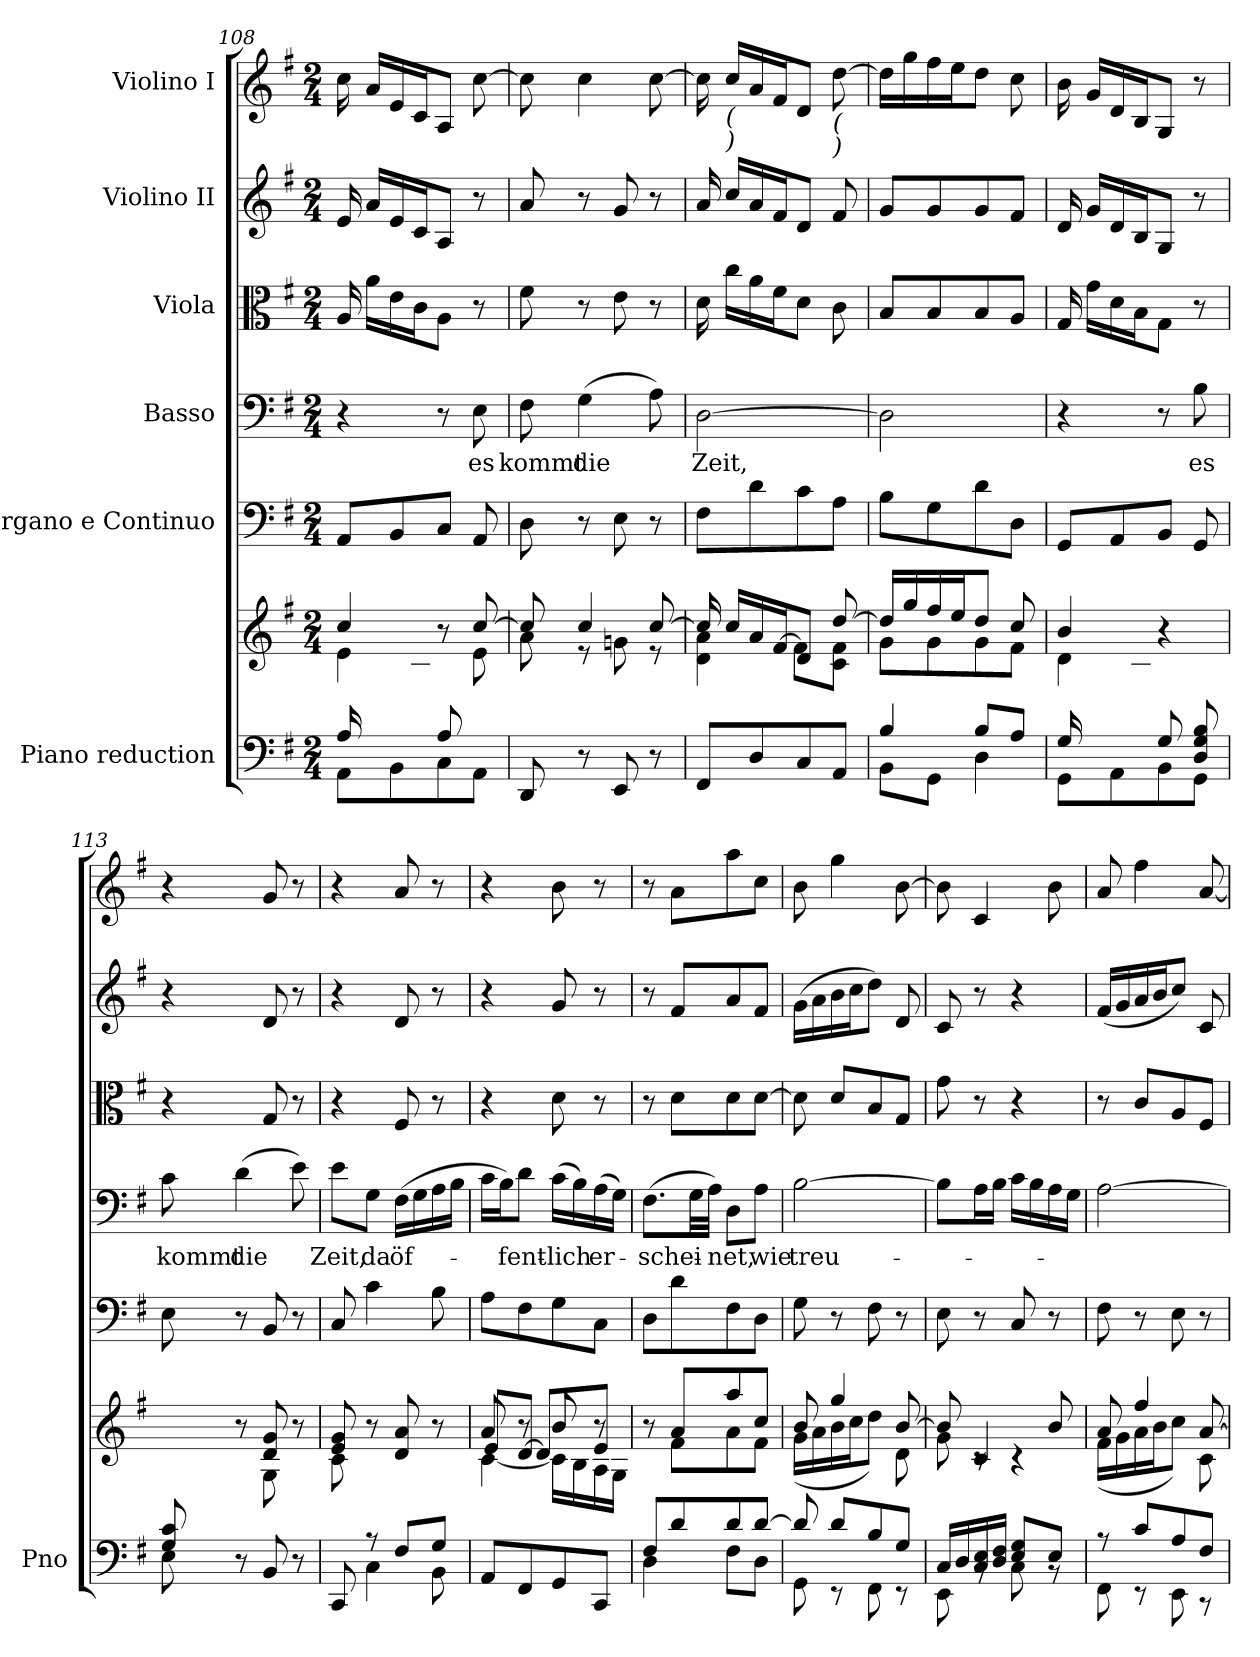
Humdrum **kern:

**kern	**kern	**kern	**kern	**text	**kern	**kern	**kern
*part6	*part6	*part5	*part4	*part4	*part3	*part2	*part1
*staff7	*staff6	*staff5	*staff4	*staff4	*staff3	*staff2	*staff1
*I"Piano reduction	*	*I"Organo e Continuo	*I"Basso	*	*I"Viola	*I"Violino II	*I"Violino I
*I'Pno	*	*	*	*	*	*	*
!!LO:PB:g=z
*clefF4	*clefG2	*clefF4	*clefF4	*	*clefC3	*clefG2	*clefG2
*k[f#]	*k[f#]	*k[f#]	*k[f#]	*	*k[f#]	*k[f#]	*k[f#]
*M2/4	*M2/4	*M2/4	*M2/4	*	*M2/4	*M2/4	*M2/4
=108	=108	=108	=108	=108	=108	=108	=108
*^	*^	*	*	*	*	*	*
*	*	*	*^	*	*	*	*	*	*
16A/LL	8AA\L	4cc/	4e\	16ryy	8AA/L	4r	.	16A/	16e/	16cc\
8.ryy	.	.	.	16a\	.	.	.	16a\LL	16a/LL	16a/LL
.	8BB\	.	.	16e\	8BB/	.	.	16e\	16e/	16e/
.	.	.	.	16c\J	.	.	.	16c\J	16c/J	16c/J
8A/J	8C\	8r	8ryy	4ryy	8C/J	8r	.	8A\J	8A/J	8A/J
!	!	!	!	!	!	!	!LO:LY:b	!	!	!
8ryy	8AA\J	[8cc/	8e\	.	8AA/	8E\	es	8r	8r	[8cc\
*	*	*	*v	*v	*	*	*	*	*	*
=109	=109	=109	=109	=109	=109	=109	=109	=109	=109
!	!	!	!	!	!	!LO:LY:b	!	!	!
*v	*v	*	*	*	*	*	*	*	*
8DD/	8cc/]	8a\	8D\	8F#\	kommt	8f#\	8a/	8cc\]
!	!	!	!	!	!LO:LY:b	!	!	!
8r	4cc/	8r	8r	(>4G\	die	8r	8r	4cc\
8EE/	.	8gn\	8E\	.	.	8e\	8g/	.
8r	[8cc/	8r	8r	8A\)	.	8r	8r	[8cc\
=110	=110	=110	=110	=110	=110	=110	=110	=110
!	!	!	!	!	!LO:LY:b	!	!	!
8FF#/L	16cc/]	4d\ 4a\	8F#\L	[2D\	Zeit,	16d\	16a/	16cc\]
!	!	!	!	!	!	!	!	!LO:TX:b:i:t=(
!	!	!	!	!	!	!	!	!LO:TX:b:i:t=)
.	16cc/LL	.	.	.	.	16cc\LL	16cc/LL	16cc/LL
8D/	16a/	.	8d\	.	.	16a\	16a/	16a/
.	[16f#/J	.	.	.	.	16f#\J	16f#/J	16f#/J
8C/	8d/J	8f#\L]	8c\	.	.	8d\J	8d/J	8d/J
!	!	!	!	!	!	!	!	!LO:TX:b:i:t=(
!	!	!	!	!	!	!	!	!LO:TX:b:i:t=)
8AA/J	[8dd/	8c\ 8f#\J	8A\J	.	.	8c\	8f#/	[8dd\
=111	=111	=111	=111	=111	=111	=111	=111	=111
*^	*	*	*	*	*	*	*	*
4B/	8BB\L	16dd/LL]	8g\L	8B\L	2D\]	.	8B/L	8g/L	16dd\LL]
.	.	16gg/	.	.	.	.	.	.	16gg\
.	8GG\J	16ff#/	8g\	8G\	.	.	8B/	8g/	16ff#\
.	.	16ee/J	.	.	.	.	.	.	16ee\J
8B/L	4D\	8dd/J	8g\	8d\	.	.	8B/	8g/	8dd\J
8A/J	.	8cc/	8f#\J	8D\J	.	.	8A/J	8f#/J	8cc\
=112	=112	=112	=112	=112	=112	=112	=112	=112	=112
*	*	*	*^	*	*	*	*	*	*
16G/LL	8GG\L	4b/	4d\	16ryy	8GG/L	4r	.	16G/	16d/	16b\
8.ryy	.	.	.	16g\	.	.	.	16g\LL	16g/LL	16g/LL
.	8AA\	.	.	16d\	8AA/	.	.	16d\	16d/	16d/
.	.	.	.	16B\J	.	.	.	16B\J	16B/J	16B/J
8G/J	8BB\	4r	4ryy	4ryy	8BB/J	8r	.	8G\J	8G/J	8G/J
!	!	!	!	!	!	!	!LO:LY:b	!	!	!
8D/ 8G/ 8B/	8GG\J	.	.	.	8GG/	8B\	es	8r	8r	8r
*	*	*	*v	*v	*	*	*	*	*	*
=113	=113	=113	=113	=113	=113	=113	=113	=113	=113
!	!	!	!	!	!	!LO:LY:b	!	!	!
8G/ 8c/	8E\	8rcyy	8ryy	8E\	8c\	kommt	4r	4r	4r
!	!	!	!	!	!	!LO:LY:b	!	!	!
4.ryy	8r	8r	8rgyy	8r	(>4d\	die	.	.	.
.	8BB/	8d/ 8g/	8G\	8BB/	.	.	8G/	8d/	8g/
.	8r	8r	8ryy	8r	8e\)	.	8r	8r	8r
=114	=114	=114	=114	=114	=114	=114	=114	=114	=114
!	!	!	!	!	!	!LO:LY:b	!	!	!
8ryy	8CC/	8e/ 8g/	8c\	8C/	8e\L	Zeit,	4r	4r	4r
!	!	!	!	!	!	!LO:LY:b	!	!	!
8r	4C\	8r	4.ryy	4c\	8G\J	da	.	.	.
!	!	!	!	!	!	!LO:LY:b	!	!	!
8F#/L	.	8d/ 8a/	.	.	(>16F#\LL	öf-	8F#/	8d/	8a/
.	.	.	.	.	16G\	.	.	.	.
8G/J	8BB\	8r	.	8B\	16A\	.	8r	8r	8r
.	.	.	.	.	16B\JJ	.	.	.	.
*v	*v	*	*	*	*	*	*	*	*
=115	=115	=115	=115	=115	=115	=115	=115	=115
*	*	*^	*	*	*	*	*	*
8AA/L	8a/	[4c\	8e/L	8A\L	16c\LL	.	4r	4r	4r
.	.	.	.	.	16B\J)	.	.	.	.
!	!	!	!	!	!	!LO:LY:b	!	!	!
8FF#/	8r	.	[8d/J	8F#\	8d\J	-fent-	.	.	.
!	!	!	!	!	!	!LO:LY:b	!	!	!
8GG/	8b/	16c\LL]	8d/L]	8G\	(>16c\LL	-lich	8d\	8g/	8b\
.	.	16B\	.	.	16B\)	.	.	.	.
!	!	!	!	!	!	!LO:LY:b	!	!	!
8CC/J	8r	16A\	8e/J	8C\J	(>16A\	er-	8r	8r	8r
.	.	16G\JJ	.	.	16G\JJ)	.	.	.	.
*	*	*v	*v	*	*	*	*	*	*
!!LO:LB:g=z
=116	=116	=116	=116	=116	=116	=116	=116	=116
*^	*	*	*	*	*	*	*	*
!	!	!	!	!	!	!LO:LY:b	!	!	!
8F#/L	4D\	8r	8ryy	8D\L	(>8.F#\L	-schei-	8r	8r	8r
8d/	.	8a/L	8f#\L	8d\	.	.	8d\L	8f#/L	8a\L
.	.	.	.	.	32G\LL	.	.	.	.
.	.	.	.	.	32A\JJJ)	.	.	.	.
!	!	!	!	!	!	!LO:LY:b	!	!	!
8d/	8F#\L	8aa/	8a\	8F#\	8D\L	-net,	8d\	8a/	8aa\
!	!	!	!	!	!	!LO:LY:b	!	!	!
[8d/J	8D\J	8cc/J	8f#\J	8D\J	8A\J	wie	[8d\J	8f#/J	8cc\J
=117	=117	=117	=117	=117	=117	=117	=117	=117	=117
!	!	!	!	!	!	!LO:LY:b	!	!	!
8d/]	8GG\	8b/	(<16g\LL	8G\	[2B\	treu-	8d\]	(>16g\LL	8b\
.	.	.	16a\	.	.	.	.	16a\	.
8d/L	8r	4gg/	16b\	8r	.	.	8d/L	16b\	4gg\
.	.	.	16cc\J	.	.	.	.	16cc\J	.
8B/	8FF#\	.	8dd\J)	8F#\	.	.	8B/	8dd\J)	.
8G/J	8r	[8b/	8d\	8r	.	.	8G/J	8d/	[8b\
=118	=118	=118	=118	=118	=118	=118	=118	=118	=118
16C/LL	8EE\	8b/]	8g\	8E\	8B\L]	.	8g\	8c/	8b\]
16D/	.	.	.	.	.	.	.	.	.
16C/ 16E/	8rBB	4c/	8rc	8r	16A\L	.	8r	8r	4c/
16D/ 16F#/JJ	.	.	.	.	16B\JJ	.	.	.	.
8E/ 8G/L	8C\	.	4rc	8C/	16c\LL	.	4r	4r	.
.	.	.	.	.	16B\	.	.	.	.
8E/J	8rBB	8b/	.	8r	16A\	.	.	.	8b\
.	.	.	.	.	16G\JJ	.	.	.	.
=119	=119	=119	=119	=119	=119	=119	=119	=119	=119
8r	8FF#\	8a/	(<16f#\LL	8F#\	[2A\	.	8r	(<16f#/LL	8a/
.	.	.	16g\	.	.	.	.	16g/	.
8c/L	8r	4ff#/	16a\	8r	.	.	8c/L	16a/	4ff#\
.	.	.	16b\J	.	.	.	.	16b/J	.
8A/	8EE\	.	8cc\J)	8E\	.	.	8A/	8cc/J)	.
8F#/J	8r	[8a/	8c\	8r	.	.	8F#/J	8c/	[8a/
*v	*v	*	*	*	*	*	*	*	*
*	*v	*v	*	*	*	*	*	*
=	=	=	=	=	=	=	=
*-	*-	*-	*-	*-	*-	*-	*-
